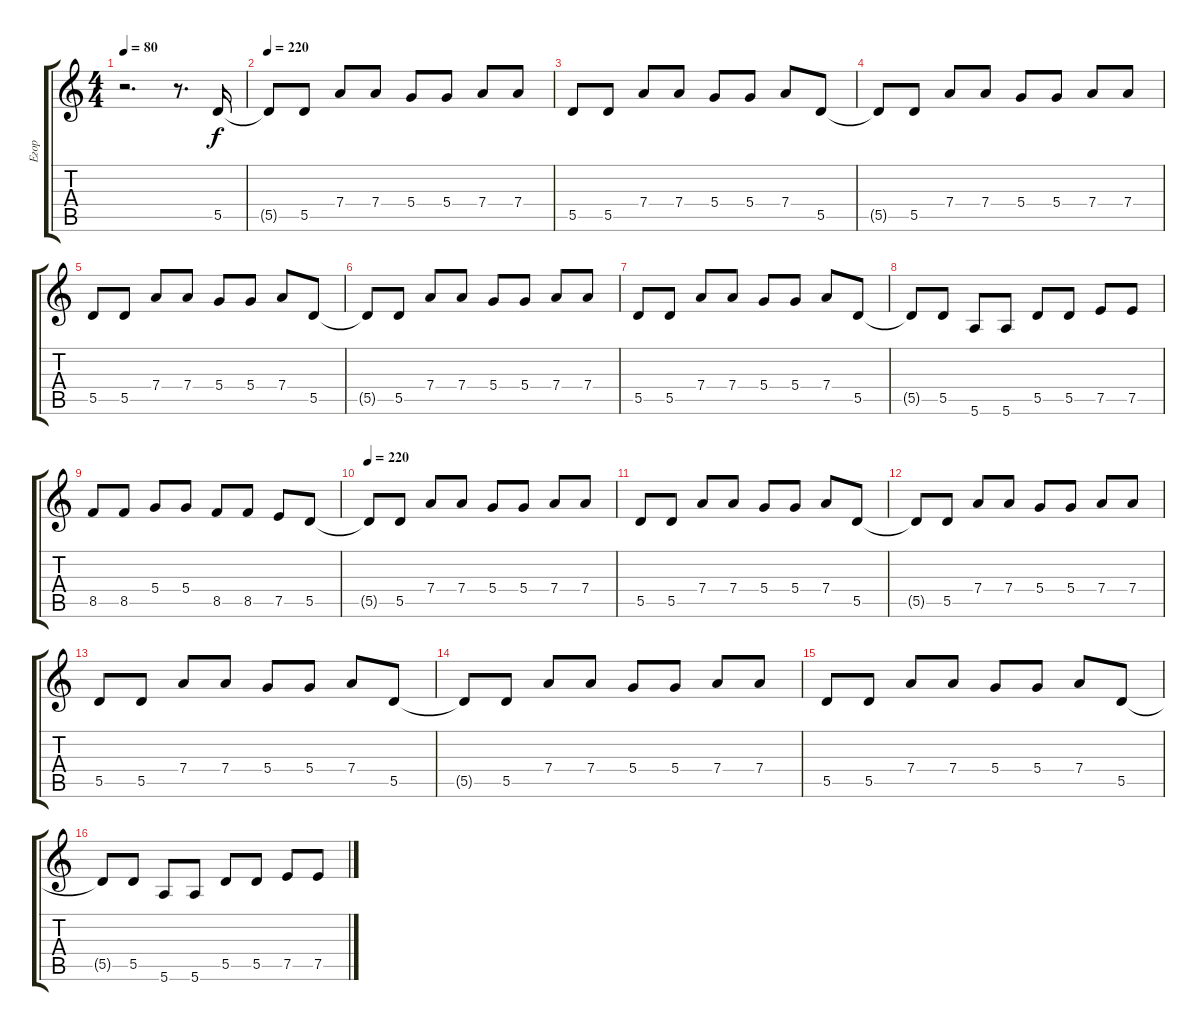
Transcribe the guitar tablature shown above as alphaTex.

\track ("Егор" "Егор") {instrument distortionguitar}
\staff {score tabs}
\tuning (E4 B3 G3 D3 A2 E2) {hide}
\ts (4 4)
\tempo 80
\clef g2
\ks c
r.2{d dy f} r.8{d} 5.5.16 |
\tempo 220
5.5{t}.8 5.5.8 7.4.8 7.4.8 5.4.8 5.4.8 7.4.8 7.4.8 |
5.5.8 5.5.8 7.4.8 7.4.8 5.4.8 5.4.8 7.4.8 5.5.8 |
5.5{t}.8 5.5.8 7.4.8 7.4.8 5.4.8 5.4.8 7.4.8 7.4.8 |
5.5.8 5.5.8 7.4.8 7.4.8 5.4.8 5.4.8 7.4.8 5.5.8 |
5.5{t}.8 5.5.8 7.4.8 7.4.8 5.4.8 5.4.8 7.4.8 7.4.8 |
5.5.8 5.5.8 7.4.8 7.4.8 5.4.8 5.4.8 7.4.8 5.5.8 |
5.5{t}.8 5.5.8 5.6.8 5.6.8 5.5.8 5.5.8 7.5.8 7.5.8 |
8.5.8 8.5.8 5.4.8 5.4.8 8.5.8 8.5.8 7.5.8 5.5.8 |
\tempo 220
5.5{t}.8 5.5.8 7.4.8 7.4.8 5.4.8 5.4.8 7.4.8 7.4.8 |
5.5.8 5.5.8 7.4.8 7.4.8 5.4.8 5.4.8 7.4.8 5.5.8 |
5.5{t}.8 5.5.8 7.4.8 7.4.8 5.4.8 5.4.8 7.4.8 7.4.8 |
5.5.8 5.5.8 7.4.8 7.4.8 5.4.8 5.4.8 7.4.8 5.5.8 |
5.5{t}.8 5.5.8 7.4.8 7.4.8 5.4.8 5.4.8 7.4.8 7.4.8 |
5.5.8 5.5.8 7.4.8 7.4.8 5.4.8 5.4.8 7.4.8 5.5.8 |
5.5{t}.8 5.5.8 5.6.8 5.6.8 5.5.8 5.5.8 7.5.8 7.5.8
